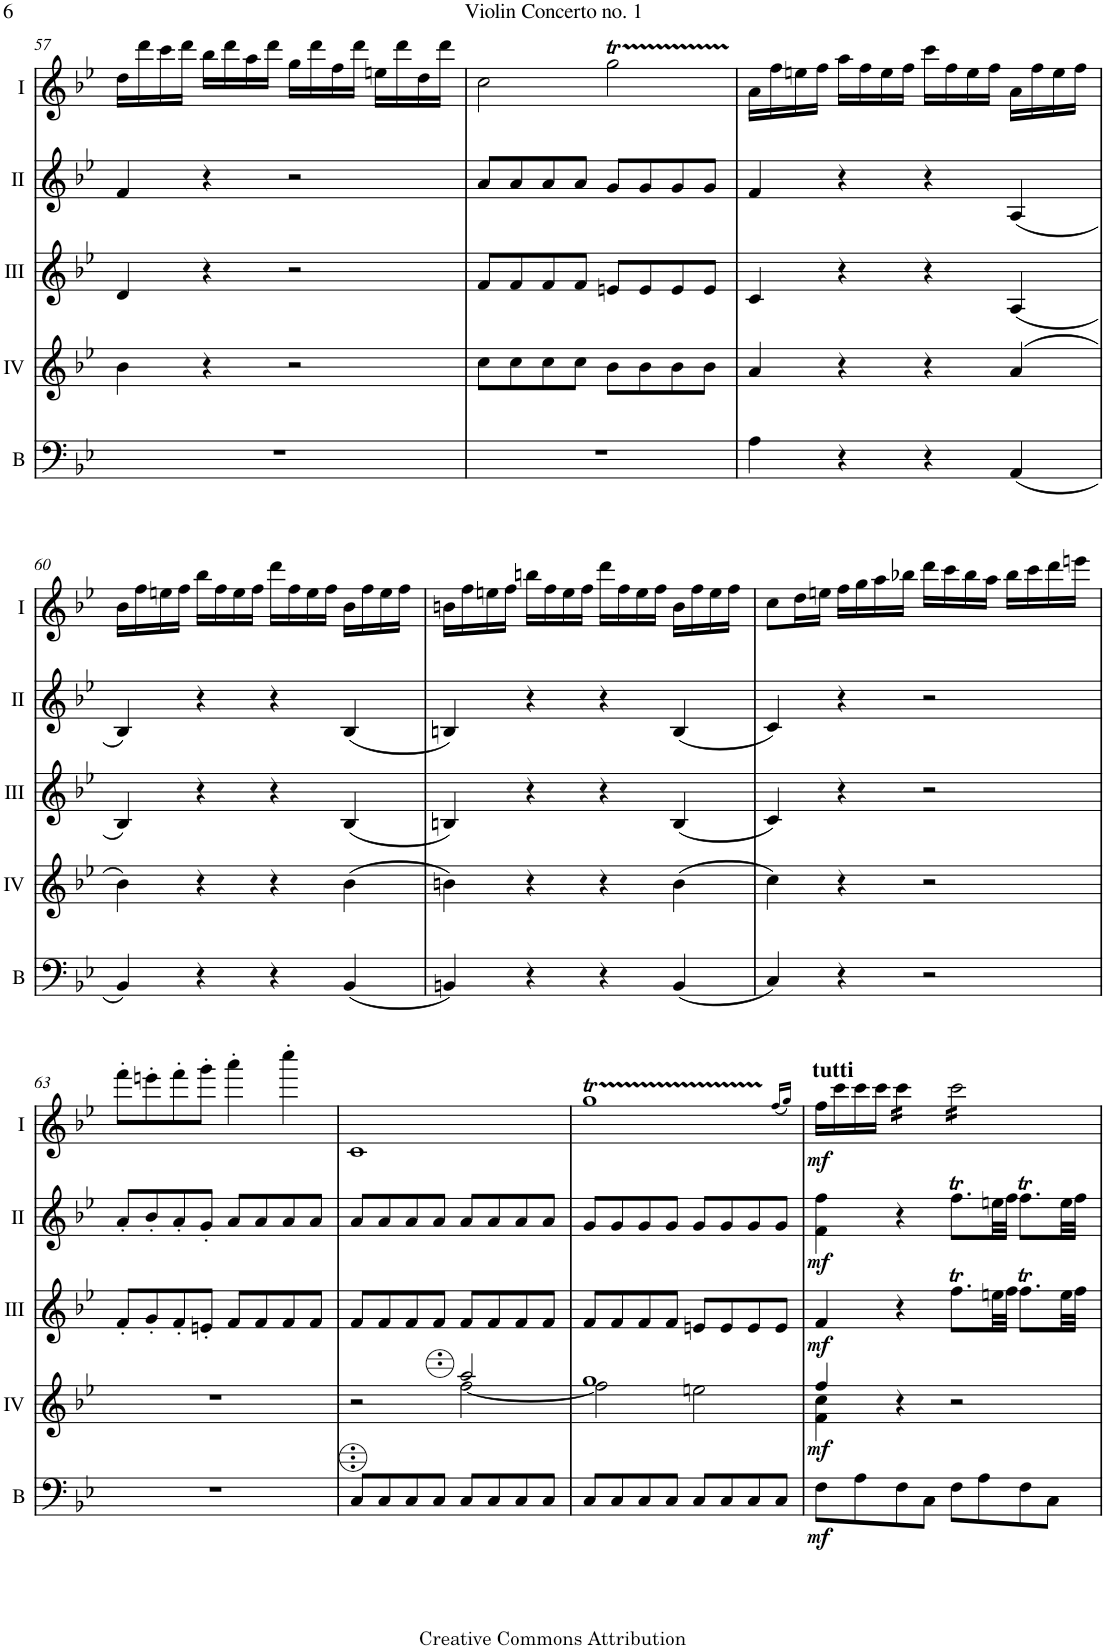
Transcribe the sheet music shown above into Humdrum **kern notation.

**kern	**dynam	**kern	**dynam	**kern	**dynam	**kern	**dynam	**kern	**dynam
*part5	*part5	*part4	*part4	*part3	*part3	*part2	*part2	*part1	*part1
*staff5	*staff5	*staff4	*staff4	*staff3	*staff3	*staff2	*staff2	*staff1	*staff1
*I"Bass	*	*I"Acc. 4	*	*I"Acc. 3	*	*I"Acc. 2	*	*I"Acc. 1	*
*I'B	*	*	*	*	*	*	*	*	*
!!LO:PB:g=z
*clefF4	*	*clefG2	*	*clefG2	*	*clefG2	*	*clefG2	*
*Trd7c12	*	*Trd7c12	*	*	*	*	*	*	*
*k[b-e-]	*	*k[b-e-]	*	*k[b-e-]	*	*k[b-e-]	*	*k[b-e-]	*
*M4/4	*	*M4/4	*	*M4/4	*	*M4/4	*	*M4/4	*
*met(c)	*	*met(c)	*	*met(c)	*	*met(c)	*	*met(c)	*
=57	=57	=57	=57	=57	=57	=57	=57	=57	=57
1r	.	4b-\	.	4d/	.	4f/	.	16dd\LL	.
.	.	.	.	.	.	.	.	16ddd\	.
.	.	.	.	.	.	.	.	16ccc\	.
.	.	.	.	.	.	.	.	16ddd\JJ	.
.	.	4r	.	4r	.	4r	.	16bb-\LL	.
.	.	.	.	.	.	.	.	16ddd\	.
.	.	.	.	.	.	.	.	16aa\	.
.	.	.	.	.	.	.	.	16ddd\JJ	.
.	.	2r	.	2r	.	2r	.	16gg\LL	.
.	.	.	.	.	.	.	.	16ddd\	.
.	.	.	.	.	.	.	.	16ff\	.
.	.	.	.	.	.	.	.	16ddd\JJ	.
.	.	.	.	.	.	.	.	16een\LL	.
.	.	.	.	.	.	.	.	16ddd\	.
.	.	.	.	.	.	.	.	16dd\	.
.	.	.	.	.	.	.	.	16ddd\JJ	.
=58	=58	=58	=58	=58	=58	=58	=58	=58	=58
1r	.	8cc\L	.	8f/L	.	8a/L	.	2cc\	.
.	.	8cc\	.	8f/	.	8a/	.	.	.
.	.	8cc\	.	8f/	.	8a/	.	.	.
.	.	8cc\J	.	8f/J	.	8a/J	.	.	.
.	.	8b-\L	.	8en/L	.	8g/L	.	2ggT\	.
.	.	8b-\	.	8e/	.	8g/	.	.	.
.	.	8b-\	.	8e/	.	8g/	.	.	.
.	.	8b-\J	.	8e/J	.	8g/J	.	.	.
=59	=59	=59	=59	=59	=59	=59	=59	=59	=59
4A\	.	4a/	.	4c/	.	4f/	.	16a\LL	.
.	.	.	.	.	.	.	.	16ff\	.
.	.	.	.	.	.	.	.	16een\	.
.	.	.	.	.	.	.	.	16ff\JJ	.
4r	.	4r	.	4r	.	4r	.	16aa\LL	.
.	.	.	.	.	.	.	.	16ff\	.
.	.	.	.	.	.	.	.	16ee\	.
.	.	.	.	.	.	.	.	16ff\JJ	.
4r	.	4r	.	4r	.	4r	.	16ccc\LL	.
.	.	.	.	.	.	.	.	16ff\	.
.	.	.	.	.	.	.	.	16ee\	.
.	.	.	.	.	.	.	.	16ff\JJ	.
(4AA/	.	(4a/	.	(4A/	.	(4A/	.	16a\LL	.
.	.	.	.	.	.	.	.	16ff\	.
.	.	.	.	.	.	.	.	16ee\	.
.	.	.	.	.	.	.	.	16ff\JJ	.
!!LO:LB:g=z
=60	=60	=60	=60	=60	=60	=60	=60	=60	=60
4BB-/)	.	4b-\)	.	4B-/)	.	4B-/)	.	16b-\LL	.
.	.	.	.	.	.	.	.	16ff\	.
.	.	.	.	.	.	.	.	16een\	.
.	.	.	.	.	.	.	.	16ff\JJ	.
4r	.	4r	.	4r	.	4r	.	16bb-\LL	.
.	.	.	.	.	.	.	.	16ff\	.
.	.	.	.	.	.	.	.	16ee\	.
.	.	.	.	.	.	.	.	16ff\JJ	.
4r	.	4r	.	4r	.	4r	.	16ddd\LL	.
.	.	.	.	.	.	.	.	16ff\	.
.	.	.	.	.	.	.	.	16ee\	.
.	.	.	.	.	.	.	.	16ff\JJ	.
(4BB-/	.	(4b-\	.	(4B-/	.	(4B-/	.	16b-\LL	.
.	.	.	.	.	.	.	.	16ff\	.
.	.	.	.	.	.	.	.	16ee\	.
.	.	.	.	.	.	.	.	16ff\JJ	.
=61	=61	=61	=61	=61	=61	=61	=61	=61	=61
4BBn/)	.	4bn\)	.	4Bn/)	.	4Bn/)	.	16bn\LL	.
.	.	.	.	.	.	.	.	16ff\	.
.	.	.	.	.	.	.	.	16een\	.
.	.	.	.	.	.	.	.	16ff\JJ	.
4r	.	4r	.	4r	.	4r	.	16bbn\LL	.
.	.	.	.	.	.	.	.	16ff\	.
.	.	.	.	.	.	.	.	16ee\	.
.	.	.	.	.	.	.	.	16ff\JJ	.
4r	.	4r	.	4r	.	4r	.	16ddd\LL	.
.	.	.	.	.	.	.	.	16ff\	.
.	.	.	.	.	.	.	.	16ee\	.
.	.	.	.	.	.	.	.	16ff\JJ	.
(4BB/	.	(4b\	.	(4B/	.	(4B/	.	16b\LL	.
.	.	.	.	.	.	.	.	16ff\	.
.	.	.	.	.	.	.	.	16ee\	.
.	.	.	.	.	.	.	.	16ff\JJ	.
=62	=62	=62	=62	=62	=62	=62	=62	=62	=62
4C/)	.	4cc\)	.	4c/)	.	4c/)	.	8cc\L	.
.	.	.	.	.	.	.	.	16dd\L	.
.	.	.	.	.	.	.	.	16een\JJ	.
4r	.	4r	.	4r	.	4r	.	16ff\LL	.
.	.	.	.	.	.	.	.	16gg\	.
.	.	.	.	.	.	.	.	16aa\	.
.	.	.	.	.	.	.	.	16bb-X\JJ	.
2r	.	2r	.	2r	.	2r	.	16ddd\LL	.
.	.	.	.	.	.	.	.	16ccc\	.
.	.	.	.	.	.	.	.	16bb-\	.
.	.	.	.	.	.	.	.	16aa\JJ	.
.	.	.	.	.	.	.	.	16bb-\LL	.
.	.	.	.	.	.	.	.	16ccc\	.
.	.	.	.	.	.	.	.	16ddd\	.
.	.	.	.	.	.	.	.	16eeen\JJ	.
!!LO:LB:g=z
=63	=63	=63	=63	=63	=63	=63	=63	=63	=63
1r	.	1r	.	8f'/L	.	8a'/L	.	8fff'\L	.
.	.	.	.	8g'/	.	8b-'/	.	8eeen'\	.
.	.	.	.	8f'/	.	8a'/	.	8fff'\	.
.	.	.	.	8en'/J	.	8g'/J	.	8ggg'\J	.
.	.	.	.	8f/L	.	8a/L	.	4aaa'\	.
.	.	.	.	8f/	.	8a/	.	.	.
.	.	.	.	8f/	.	8a/	.	4cccc'\	.
.	.	.	.	8f/J	.	8a/J	.	.	.
=64	=64	=64	=64	=64	=64	=64	=64	=64	=64
*	*	*^	*	*	*	*	*	*	*
8C/L	.	2r	2ryy	.	8f/L	.	8a/L	.	1c	.
8C/	.	.	.	.	8f/	.	8a/	.	.	.
8C/	.	.	.	.	8f/	.	8a/	.	.	.
8C/J	.	.	.	.	8f/J	.	8a/J	.	.	.
8C/L	.	2aaa/	[2fff\	.	8f/L	.	8a/L	.	.	.
8C/	.	.	.	.	8f/	.	8a/	.	.	.
8C/	.	.	.	.	8f/	.	8a/	.	.	.
8C/J	.	.	.	.	8f/J	.	8a/J	.	.	.
=65	=65	=65	=65	=65	=65	=65	=65	=65	=65	=65
8C/L	.	1ggg	2fff\]	.	8f/L	.	8g/L	.	1ggT	.
8C/	.	.	.	.	8f/	.	8g/	.	.	.
8C/	.	.	.	.	8f/	.	8g/	.	.	.
8C/J	.	.	.	.	8f/J	.	8g/J	.	.	.
8C/L	.	.	2eeen\	.	8en/L	.	8g/L	.	.	.
8C/	.	.	.	.	8e/	.	8g/	.	.	.
8C/	.	.	.	.	8e/	.	8g/	.	.	.
8C/J	.	.	.	.	8e/J	.	8g/J	.	.	.
.	.	.	.	.	.	.	.	.	(16qff/LL	.
.	.	.	.	.	.	.	.	.	16qgg/JJ)	.
=66	=66	=66	=66	=66	=66	=66	=66	=66	=66	=66
!	!	!	!	!	!	!	!	!	!LO:TX:a:B:t=tutti	!
!	!LO:DY:b	!	!	!LO:DY:b	!	!LO:DY:b	!	!LO:DY:b	!	!LO:DY:b
8F\L	mf	4fff/	4ff\ 4ccc\	mf	4f/	mf	4f\ 4ff\	mf	16ff\LL	mf
.	.	.	.	.	.	.	.	.	16ccc\	.
8A\	.	.	.	.	.	.	.	.	16ccc\	.
.	.	.	.	.	.	.	.	.	16ccc\JJ	.
*	*	*	*	*	*	*	*	*	*tremolo	*
8F\	.	4r	4ryy	.	4r	.	4r	.	16ccc\LL	.
.	.	.	.	.	.	.	.	.	16ccc\	.
8C\J	.	.	.	.	.	.	.	.	16ccc\	.
.	.	.	.	.	.	.	.	.	16ccc\JJ	.
8F\L	.	2r	2ryy	.	8.ffT\L	.	8.ffT\L	.	16ccc\LL	.
.	.	.	.	.	.	.	.	.	16ccc\	.
8A\	.	.	.	.	.	.	.	.	16ccc\	.
.	.	.	.	.	32een\LL	.	32een\LL	.	16ccc\	.
.	.	.	.	.	32ff\JJJ	.	32ff\JJJ	.	.	.
8F\	.	.	.	.	8.ffT\L	.	8.ffT\L	.	16ccc\	.
.	.	.	.	.	.	.	.	.	16ccc\	.
8C\J	.	.	.	.	.	.	.	.	16ccc\	.
.	.	.	.	.	32ee\LL	.	32ee\LL	.	16ccc\JJ	.
*	*	*	*	*	*	*	*	*	*Xtremolo	*
.	.	.	.	.	32ff\JJJ	.	32ff\JJJ	.	.	.
*	*	*v	*v	*	*	*	*	*	*	*
=	=	=	=	=	=	=	=	=	=
*-	*-	*-	*-	*-	*-	*-	*-	*-	*-
